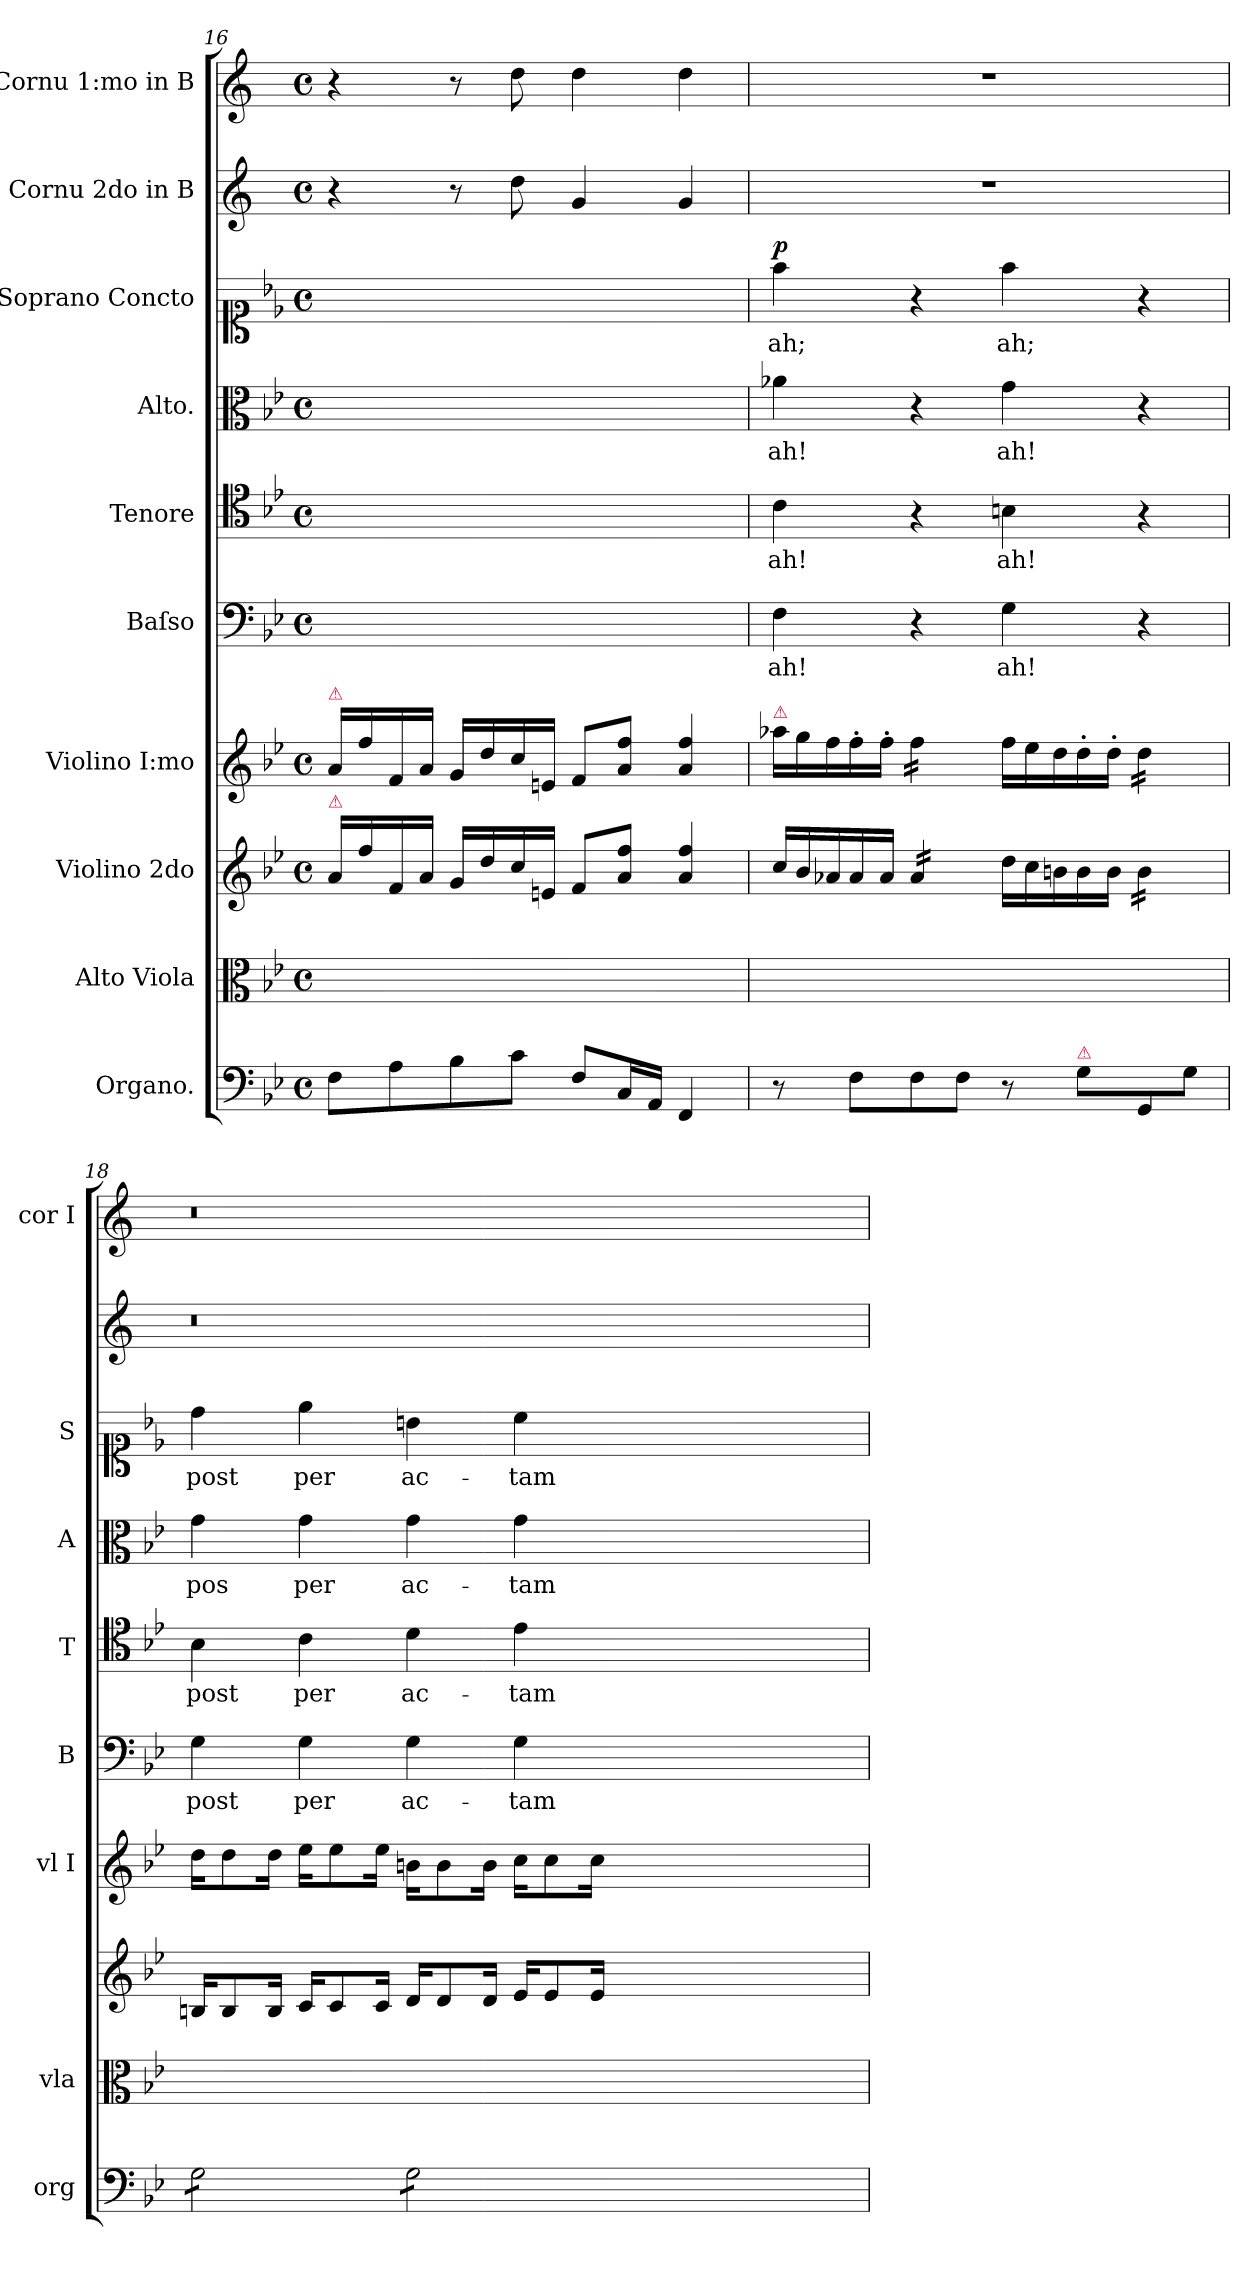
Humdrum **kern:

**kern	**dynam	**kern	**kern	**dynam	**kern	**dynam	**kern	**text	**dynam	**kern	**text	**dynam	**kern	**text	**dynam	**kern	**text	**dynam	**kern	**kern
*part10	*part10	*part9	*part8	*part8	*part7	*part7	*part6	*part6	*part6	*part5	*part5	*part5	*part4	*part4	*part4	*part3	*part3	*part3	*part2	*part1
*staff10	*staff10	*staff9	*staff8	*staff8	*staff7	*staff7	*staff6	*staff6	*staff6	*staff5	*staff5	*staff5	*staff4	*staff4	*staff4	*staff3	*staff3	*staff3	*staff2	*staff1
*I"Organo.	*	*I"Alto Viola	*I"Violino 2do	*	*I"Violino I:mo	*	*I"Baſso	*	*	*I"Tenore	*	*	*I"Alto.	*	*	*I"Soprano Concto	*	*	*I"Cornu 2do in B	*I"Cornu 1:mo in B
*I'org	*	*I'vla	*	*	*I'vl I	*	*I'B	*	*	*I'T	*	*	*I'A	*	*	*I'S	*	*	*	*I'cor I
*clefF4	*	*clefC3	*clefG2	*	*clefG2	*	*clefF4	*	*	*clefC4	*	*	*clefC3	*	*	*clefC1	*	*	*clefG2	*clefG2
*	*	*	*	*	*	*	*	*	*	*	*	*	*	*	*	*	*	*	*ITrd1c2	*ITrd1c2
*k[b-e-]	*	*k[b-e-]	*k[b-e-]	*	*k[b-e-]	*	*k[b-e-]	*	*	*k[b-e-]	*	*	*k[b-e-]	*	*	*k[b-e-]	*	*	*k[b-e-]	*k[b-e-]
*M4/4	*	*M4/4	*M4/4	*	*M4/4	*	*M4/4	*	*	*M4/4	*	*	*M4/4	*	*	*M4/4	*	*	*M4/4	*M4/4
*met(c)	*	*met(c)	*met(c)	*	*met(c)	*	*met(c)	*	*	*met(c)	*	*	*met(c)	*	*	*met(c)	*	*	*met(c)	*met(c)
=16	=16	=16	=16	=16	=16	=16	=16	=16	=16	=16	=16	=16	=16	=16	=16	=16	=16	=16	=16	=16
!	!	!	!	!	!LO:TX:a:color=crimson:t=⚠	!	!	!	!	!	!	!	!	!	!	!	!	!	!	!
!	!	!	!LO:TX:a:color=crimson:t=⚠	!	!	!	!	!	!	!	!	!	!	!	!	!	!	!	!	!
8F\L	.	1ryy	16a\LL	.	16a\LL	.	1ryy	.	.	1ryy	.	.	1ryy	.	.	1ryy	.	.	4r	4r
.	.	.	16ff\	.	16ff\	.	.	.	.	.	.	.	.	.	.	.	.	.	.	.
8A\	.	.	16f/	.	16f/	.	.	.	.	.	.	.	.	.	.	.	.	.	.	.
.	.	.	16a/JJ	.	16a/JJ	.	.	.	.	.	.	.	.	.	.	.	.	.	.	.
8B-\	.	.	16g/LL	.	16g/LL	.	.	.	.	.	.	.	.	.	.	.	.	.	8r	8r
.	.	.	16dd/	.	16dd/	.	.	.	.	.	.	.	.	.	.	.	.	.	.	.
8c\J	.	.	16cc/	.	16cc/	.	.	.	.	.	.	.	.	.	.	.	.	.	8cc\	8cc\
.	.	.	16en/JJ	.	16en/JJ	.	.	.	.	.	.	.	.	.	.	.	.	.	.	.
8F/L	.	.	8f/L	.	8f/L	.	.	.	.	.	.	.	.	.	.	.	.	.	4f/	4cc\
16C/L	.	.	8a/ 8ff/J	.	8a/ 8ff/J	.	.	.	.	.	.	.	.	.	.	.	.	.	.	.
16AA/JJ	.	.	.	.	.	.	.	.	.	.	.	.	.	.	.	.	.	.	.	.
4FF/	.	.	4a/ 4ff/	.	4a/ 4ff/	.	.	.	.	.	.	.	.	.	.	.	.	.	4f/	4cc\
=17	=17	=17	=17	=17	=17	=17	=17	=17	=17	=17	=17	=17	=17	=17	=17	=17	=17	=17	=17	=17
*	*	*	*Xtuplet	*	*Xtuplet	*	*	*	*	*	*	*	*	*	*	*	*	*	*	*
!	!	!	!	!	!LO:TX:a:color=crimson:t=⚠	!	!	!	!	!	!	!	!	!	!	!	!	!	!	!
!	!	!	!	!LO:DY:b	!	!LO:DY:b	!	!	!LO:DY:a	!	!	!LO:DY:a	!	!	!LO:DY:a	!	!	!LO:DY:a	!	!
8r	.	1ryy	24cc/LL	po	24aa-X\LL	pia	4F\	ah!	po	4c\	ah!	pia	4a-X\	ah!	po	4ff\	ah;	p	1r	1r
.	.	.	24b-/	.	24gg\	.	.	.	.	.	.	.	.	.	.	.	.	.	.	.
.	.	.	24a-X/	.	24ff\	.	.	.	.	.	.	.	.	.	.	.	.	.	.	.
!	!LO:DY:b	!	!	!	!	!	!	!	!	!	!	!	!	!	!	!	!	!	!	!
8F\L	pia	.	16a-/	.	16ff'\	.	.	.	.	.	.	.	.	.	.	.	.	.	.	.
.	.	.	16a-/JJ	.	16ff'\JJ	.	.	.	.	.	.	.	.	.	.	.	.	.	.	.
*	*	*	*tremolo	*	*	*	*	*	*	*	*	*	*	*	*	*	*	*	*	*
*	*	*	*	*	*tremolo	*	*	*	*	*	*	*	*	*	*	*	*	*	*	*
8F\	.	.	16a-/LL	.	16ff\LL	.	4r	.	.	4r	.	.	4r	.	.	4r	.	.	.	.
.	.	.	16a-/	.	16ff\	.	.	.	.	.	.	.	.	.	.	.	.	.	.	.
8F\J	.	.	16a-/	.	16ff\	.	.	.	.	.	.	.	.	.	.	.	.	.	.	.
.	.	.	16a-/JJ	.	16ff\JJ	.	.	.	.	.	.	.	.	.	.	.	.	.	.	.
*	*	*	*	*	*Xtremolo	*	*	*	*	*	*	*	*	*	*	*	*	*	*	*
*	*	*	*Xtremolo	*	*	*	*	*	*	*	*	*	*	*	*	*	*	*	*	*
8r	.	.	24dd\LL	.	24ff\LL	.	4G\	ah!	.	4Bn\	ah!	.	4g\	ah!	.	4ff\	ah;	.	.	.
.	.	.	24cc\	.	24ee-\	.	.	.	.	.	.	.	.	.	.	.	.	.	.	.
.	.	.	24bn\	.	24dd\	.	.	.	.	.	.	.	.	.	.	.	.	.	.	.
!LO:TX:a:color=crimson:t=⚠	!	!	!	!	!	!	!	!	!	!	!	!	!	!	!	!	!	!	!	!
8G\L	.	.	16b\	.	16dd'\	.	.	.	.	.	.	.	.	.	.	.	.	.	.	.
.	.	.	16b\JJ	.	16dd'\JJ	.	.	.	.	.	.	.	.	.	.	.	.	.	.	.
*	*	*	*tremolo	*	*	*	*	*	*	*	*	*	*	*	*	*	*	*	*	*
*	*	*	*	*	*tremolo	*	*	*	*	*	*	*	*	*	*	*	*	*	*	*
8GG/	.	.	16b\LL	.	16dd\LL	.	4r	.	.	4r	.	.	4r	.	.	4r	.	.	.	.
.	.	.	16b\	.	16dd\	.	.	.	.	.	.	.	.	.	.	.	.	.	.	.
8G\J	.	.	16b\	.	16dd\	.	.	.	.	.	.	.	.	.	.	.	.	.	.	.
.	.	.	16b\JJ	.	16dd\JJ	.	.	.	.	.	.	.	.	.	.	.	.	.	.	.
*	*	*	*	*	*Xtremolo	*	*	*	*	*	*	*	*	*	*	*	*	*	*	*
*	*	*	*Xtremolo	*	*	*	*	*	*	*	*	*	*	*	*	*	*	*	*	*
=18	=18	=18	=18	=18	=18	=18	=18	=18	=18	=18	=18	=18	=18	=18	=18	=18	=18	=18	=18	=18
*tremolo	*	*	*	*	*	*	*	*	*	*	*	*	*	*	*	*	*	*	*	*
8G\L	.	1ryy	16Bn/KL	.	16dd\KL	.	4G\	post	.	4B-\	post	.	4g\	pos	.	4dd\	post	.	0.r	0.r
.	.	.	8B/	.	8dd\	.	.	.	.	.	.	.	.	.	.	.	.	.	.	.
8G\	.	.	.	.	.	.	.	.	.	.	.	.	.	.	.	.	.	.	.	.
.	.	.	16B/Jk	.	16dd\Jk	.	.	.	.	.	.	.	.	.	.	.	.	.	.	.
8G\	.	.	16c/KL	.	16ee-\KL	.	4G\	per	.	4c\	per	.	4g\	per	.	4ee-\	per	.	.	.
.	.	.	8c/	.	8ee-\	.	.	.	.	.	.	.	.	.	.	.	.	.	.	.
8G\J	.	.	.	.	.	.	.	.	.	.	.	.	.	.	.	.	.	.	.	.
.	.	.	16c/Jk	.	16ee-\Jk	.	.	.	.	.	.	.	.	.	.	.	.	.	.	.
8G\L	.	.	16d/KL	.	16bn\KL	.	4G\	ac-	.	4d\	ac-	.	4g\	ac-	.	4bn\	ac-	.	.	.
.	.	.	8d/	.	8b\	.	.	.	.	.	.	.	.	.	.	.	.	.	.	.
8G\	.	.	.	.	.	.	.	.	.	.	.	.	.	.	.	.	.	.	.	.
.	.	.	16d/Jk	.	16b\Jk	.	.	.	.	.	.	.	.	.	.	.	.	.	.	.
8G\	.	.	16e-/KL	.	16cc\KL	.	4G\	-tam	.	4e-\	-tam	.	4g\	-tam	.	4cc\	-tam	.	.	.
.	.	.	8e-/	.	8cc\	.	.	.	.	.	.	.	.	.	.	.	.	.	.	.
8G\J	.	.	.	.	.	.	.	.	.	.	.	.	.	.	.	.	.	.	.	.
*Xtremolo	*	*	*	*	*	*	*	*	*	*	*	*	*	*	*	*	*	*	*	*
.	.	.	16e-/Jk	.	16cc\Jk	.	.	.	.	.	.	.	.	.	.	.	.	.	.	.
0ryy	.	0ryy	0ryy	.	0ryy	.	0ryy	.	.	0ryy	.	.	0ryy	.	.	0ryy	.	.	.	.
=	=	=	=	=	=	=	=	=	=	=	=	=	=	=	=	=	=	=	=	=
*-	*-	*-	*-	*-	*-	*-	*-	*-	*-	*-	*-	*-	*-	*-	*-	*-	*-	*-	*-	*-
